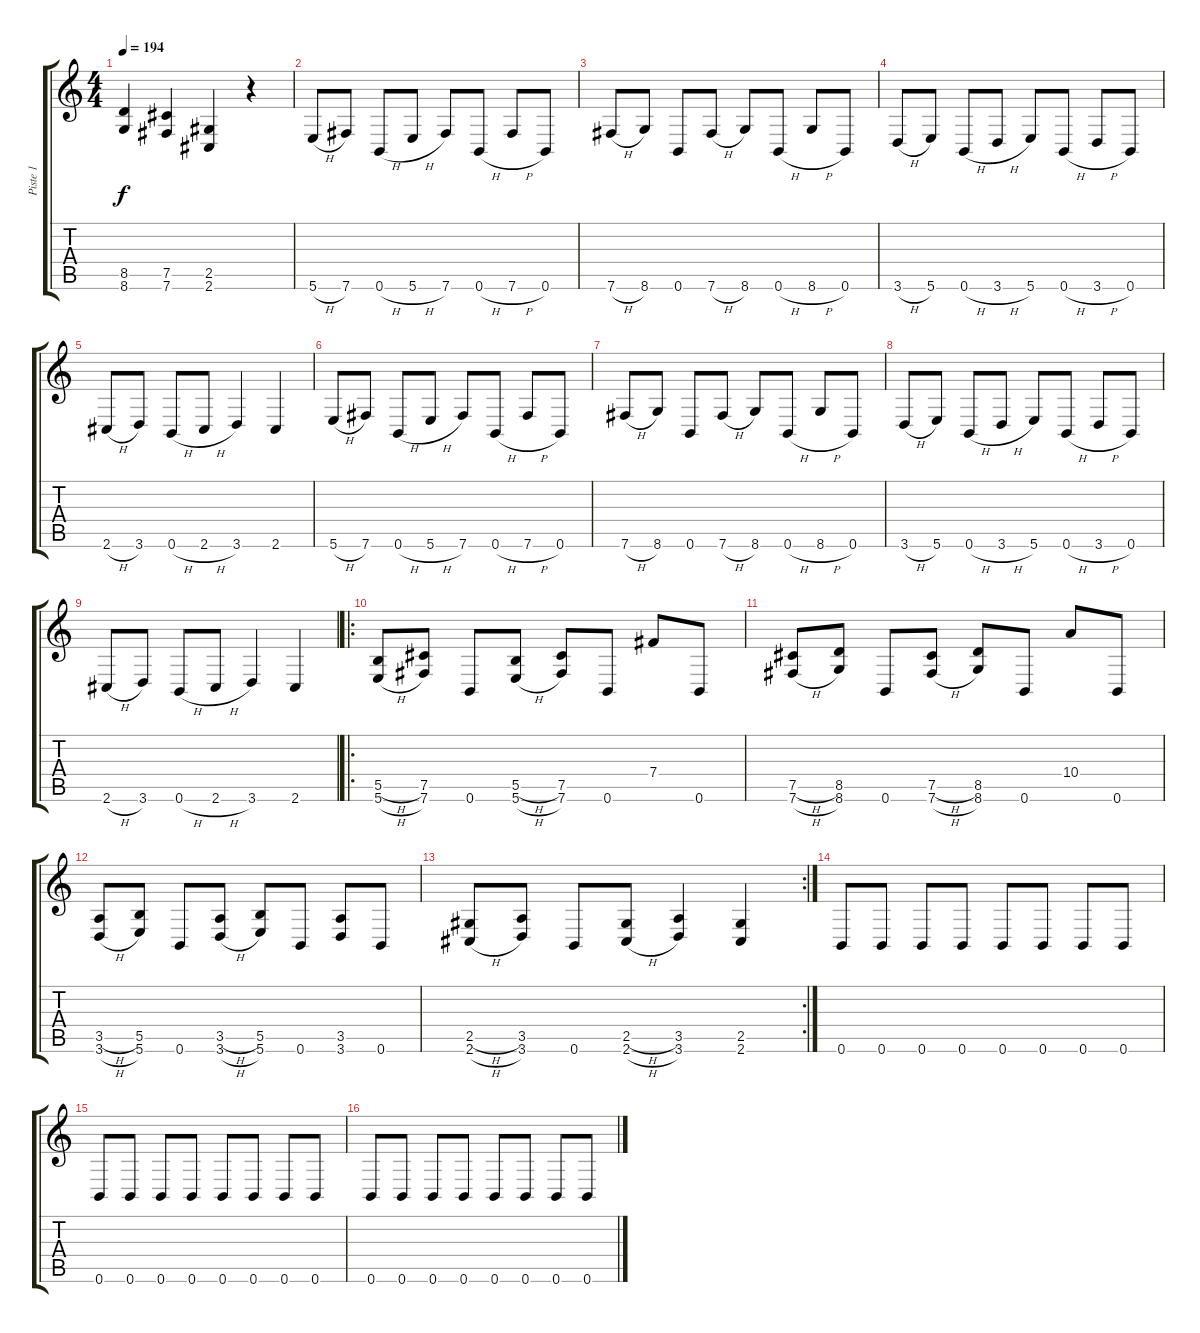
\track ("Piste 1" "Piste 1") {instrument overdrivenguitar}
\staff {score tabs}
\tuning (Db4 Ab3 E3 B2 Gb2 B1) {hide}
\ts (4 4)
\tempo 194
\clef g2
\ks c
(8.5 8.6).4{dy f} (7.5 7.6).4 (2.5 2.6).4 r.4 |
5.6{h}.8 7.6.8 0.6{h}.8 5.6{h}.8 7.6.8 0.6{h}.8 7.6{h}.8 0.6.8 |
7.6{h}.8 8.6.8 0.6.8 7.6{h}.8 8.6.8 0.6{h}.8 8.6{h}.8 0.6.8 |
3.6{h}.8 5.6.8 0.6{h}.8 3.6{h}.8 5.6.8 0.6{h}.8 3.6{h}.8 0.6.8 |
2.6{h}.8 3.6.8 0.6{h}.8 2.6{h}.8 3.6.4 2.6.4 |
5.6{h}.8 7.6.8 0.6{h}.8 5.6{h}.8 7.6.8 0.6{h}.8 7.6{h}.8 0.6.8 |
7.6{h}.8 8.6.8 0.6.8 7.6{h}.8 8.6.8 0.6{h}.8 8.6{h}.8 0.6.8 |
3.6{h}.8 5.6.8 0.6{h}.8 3.6{h}.8 5.6.8 0.6{h}.8 3.6{h}.8 0.6.8 |
2.6{h}.8 3.6.8 0.6{h}.8 2.6{h}.8 3.6.4 2.6.4 |
\ro
(5.5{h} 5.6{h}).8 (7.5 7.6).8 0.6.8 (5.5{h} 5.6{h}).8 (7.5 7.6).8 0.6.8 7.4.8 0.6.8 |
(7.5{h} 7.6{h}).8 (8.5 8.6).8 0.6.8 (7.5{h} 7.6{h}).8 (8.5 8.6).8 0.6.8 10.4.8 0.6.8 |
(3.5{h} 3.6{h}).8 (5.5 5.6).8 0.6.8 (3.5{h} 3.6{h}).8 (5.5 5.6).8 0.6.8 (3.5 3.6).8 0.6.8 |
\rc 2
(2.5{h} 2.6{h}).8 (3.5 3.6).8 0.6.8 (2.5{h} 2.6{h}).8 (3.5 3.6).4 (2.5 2.6).4 |
0.6.8 0.6.8 0.6.8 0.6.8 0.6.8 0.6.8 0.6.8 0.6.8 |
0.6.8 0.6.8 0.6.8 0.6.8 0.6.8 0.6.8 0.6.8 0.6.8 |
0.6.8 0.6.8 0.6.8 0.6.8 0.6.8 0.6.8 0.6.8 0.6.8
